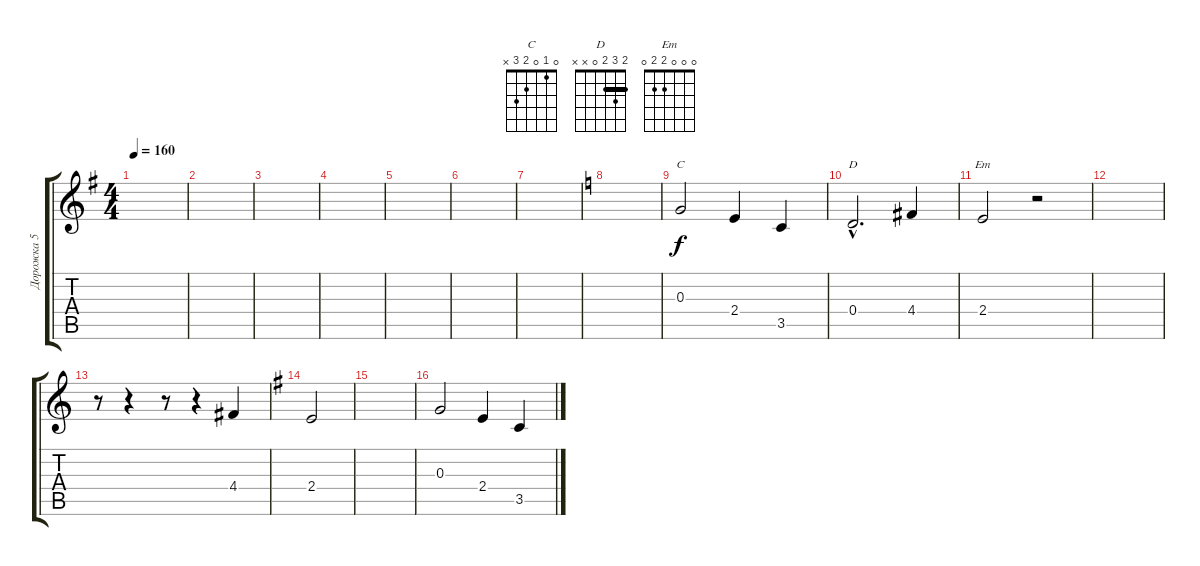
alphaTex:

\track ("Дорожка 5" "Дорожка 5") {instrument electricguitarjazz}
\staff {score tabs}
\tuning (E4 B3 G3 D3 A2 E2) {hide}
\chord ("C" 0 1 0 2 3 x)
\chord ("D" 2 3 2 0 x x) {barre 2}
\chord ("Em" 0 0 0 2 2 0)
\ts (4 4)
\tempo 160
\clef g2
\ks g
|
|
|
|
|
|
|
\ks c
|
0.3.2{ch "C"} 2.4.4 3.5.4 |
0.4{hac}.2{d ch "D"} 4.4.4 |
2.4.2{ch "Em"} r.2 |
|
r.8 r.4 r.8 r.4 4.4.4 |
\ks g
2.4.2 |
|
0.3.2 2.4.4 3.5.4
